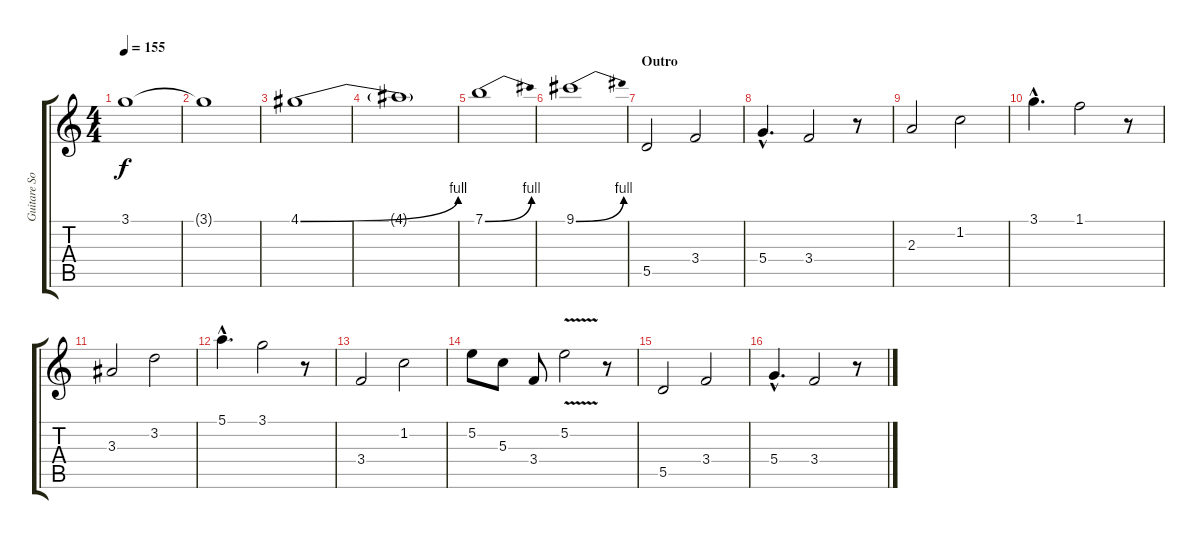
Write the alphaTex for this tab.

\track ("Guitare Solo" "Guitare So") {instrument distortionguitar}
\staff {score tabs}
\tuning (E4 B3 G3 D3 A2 E2) {hide}
\ts (4 4)
\tempo 155
\clef g2
\ks c
3.1{t}.1{dy f} |
3.1{t}.1 |
4.1{be (bend 0 0 60 4)}.1 |
4.1{t}.1 |
7.1{be (bend 0 0 60 4)}.1 |
9.1{be (bend 0 0 60 4)}.1 |
\section ("" "Outro")
5.5.2 3.4.2 |
5.4{hac}.4{d} 3.4.2 r.8 |
2.3.2 1.2.2 |
3.1{hac}.4{d} 1.1.2 r.8 |
3.3.2 3.2.2 |
5.1{hac}.4{d} 3.1.2 r.8 |
3.4.2 1.2.2 |
5.2.8 5.3.8 3.4.8 5.2{v}.2 r.8 |
5.5.2 3.4.2 |
5.4{hac}.4{d} 3.4.2 r.8
